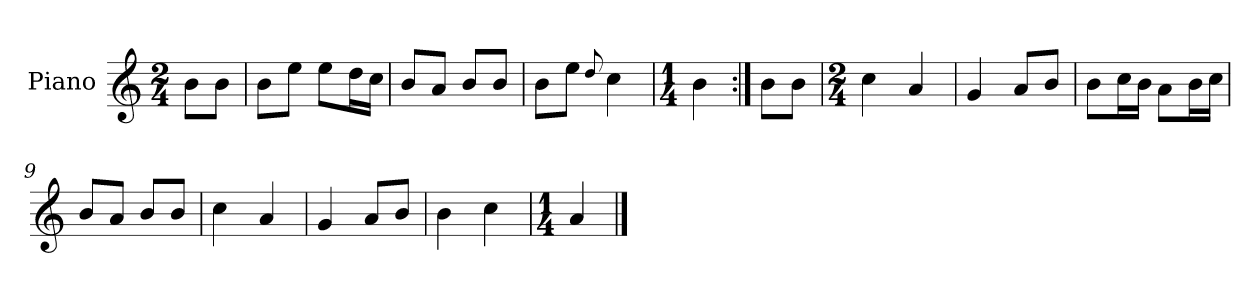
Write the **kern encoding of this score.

**kern
*part1
*staff1
*I"Piano
*I'Pno.
*clefG2
*k[]
*M2/4
=
8b\L
8b\J
=1
8b\L
8ee\J
8ee\L
16dd\L
16cc\JJ
=2
8b/L
8a/J
8b/L
8b/J
=3
8b\L
8ee\J
8qqdd/
4cc\
=4
*M1/4
4b\
=5:|!
8b\L
8b\J
=6
*M2/4
4cc\
4a/
=7
4g/
8a/L
8b/J
=8
8b\L
16cc\L
16b\JJ
8a\L
16b\L
16cc\JJ
=9
8b/L
8a/J
8b/L
8b/J
!!LO:LB:g=z
=10
4cc\
4a/
=11
4g/
8a/L
8b/J
=12
4b\
4cc\
=13
*M1/4
4a/
==
*-
